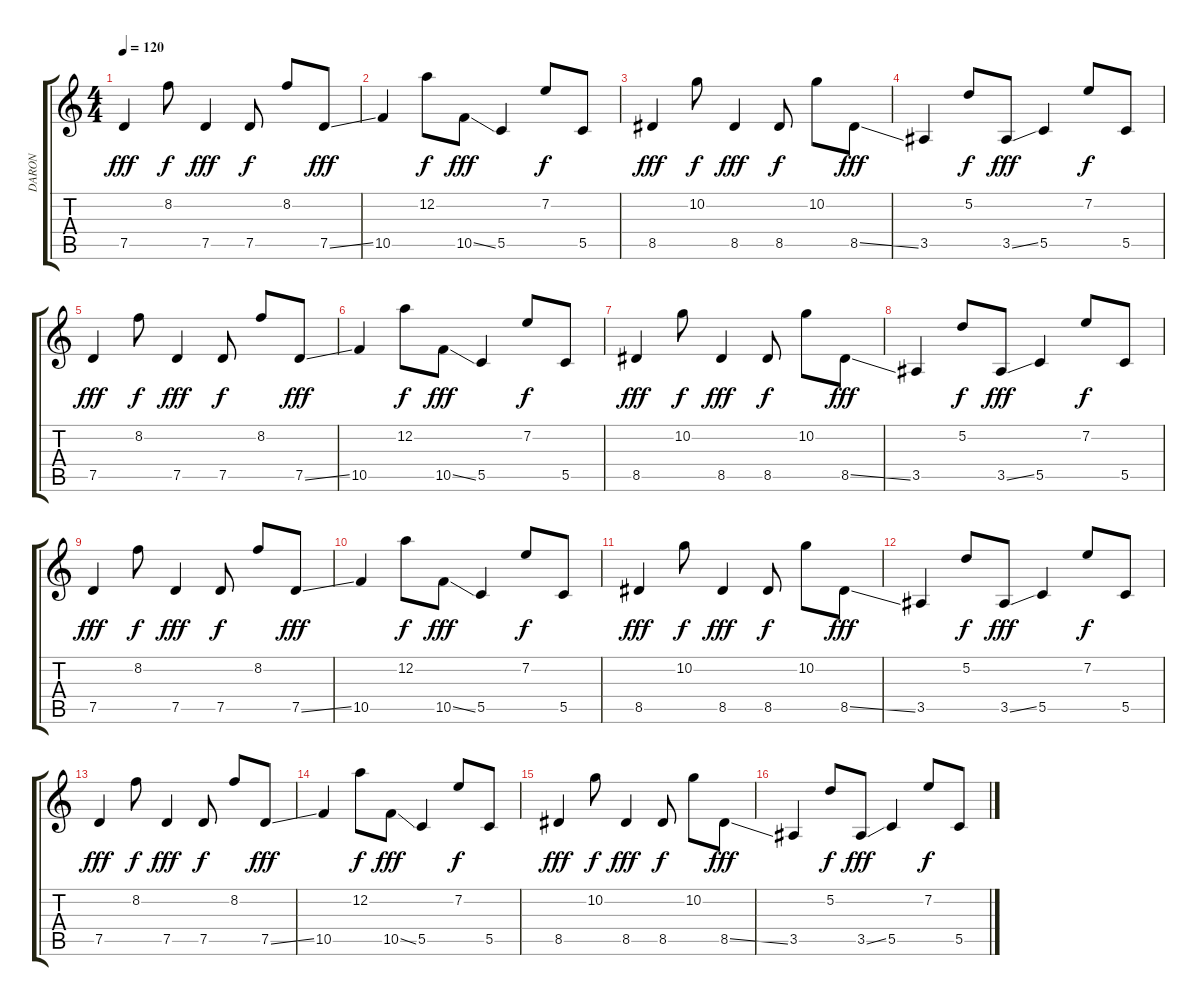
\track ("DARON" "DARON") {instrument acousticguitarsteel}
\staff {score tabs}
\tuning (D4 A3 F3 C3 G2 C2) {hide}
\ts (4 4)
\tempo 120
\clef g2
\ks c
7.5.4{dy fff} 8.2.8{dy f} 7.5.4{dy fff} 7.5.8{dy f} 8.2.8 7.5{ss}.8{dy fff} |
10.5.4 12.2.8{dy f} 10.5{ss}.8{dy fff} 5.5.4 7.2.8{dy f} 5.5.8 |
8.5.4{dy fff} 10.2.8{dy f} 8.5.4{dy fff} 8.5.8{dy f} 10.2.8 8.5{ss}.8{dy fff} |
3.5.4 5.2.8{dy f} 3.5{ss}.8{dy fff} 5.5.4 7.2.8{dy f} 5.5.8 |
7.5.4{dy fff} 8.2.8{dy f} 7.5.4{dy fff} 7.5.8{dy f} 8.2.8 7.5{ss}.8{dy fff} |
10.5.4 12.2.8{dy f} 10.5{ss}.8{dy fff} 5.5.4 7.2.8{dy f} 5.5.8 |
8.5.4{dy fff} 10.2.8{dy f} 8.5.4{dy fff} 8.5.8{dy f} 10.2.8 8.5{ss}.8{dy fff} |
3.5.4 5.2.8{dy f} 3.5{ss}.8{dy fff} 5.5.4 7.2.8{dy f} 5.5.8 |
7.5.4{dy fff} 8.2.8{dy f} 7.5.4{dy fff} 7.5.8{dy f} 8.2.8 7.5{ss}.8{dy fff} |
10.5.4 12.2.8{dy f} 10.5{ss}.8{dy fff} 5.5.4 7.2.8{dy f} 5.5.8 |
8.5.4{dy fff} 10.2.8{dy f} 8.5.4{dy fff} 8.5.8{dy f} 10.2.8 8.5{ss}.8{dy fff} |
3.5.4 5.2.8{dy f} 3.5{ss}.8{dy fff} 5.5.4 7.2.8{dy f} 5.5.8 |
7.5.4{dy fff} 8.2.8{dy f} 7.5.4{dy fff} 7.5.8{dy f} 8.2.8 7.5{ss}.8{dy fff} |
10.5.4 12.2.8{dy f} 10.5{ss}.8{dy fff} 5.5.4 7.2.8{dy f} 5.5.8 |
8.5.4{dy fff} 10.2.8{dy f} 8.5.4{dy fff} 8.5.8{dy f} 10.2.8 8.5{ss}.8{dy fff} |
3.5.4 5.2.8{dy f} 3.5{ss}.8{dy fff} 5.5.4 7.2.8{dy f} 5.5.8
